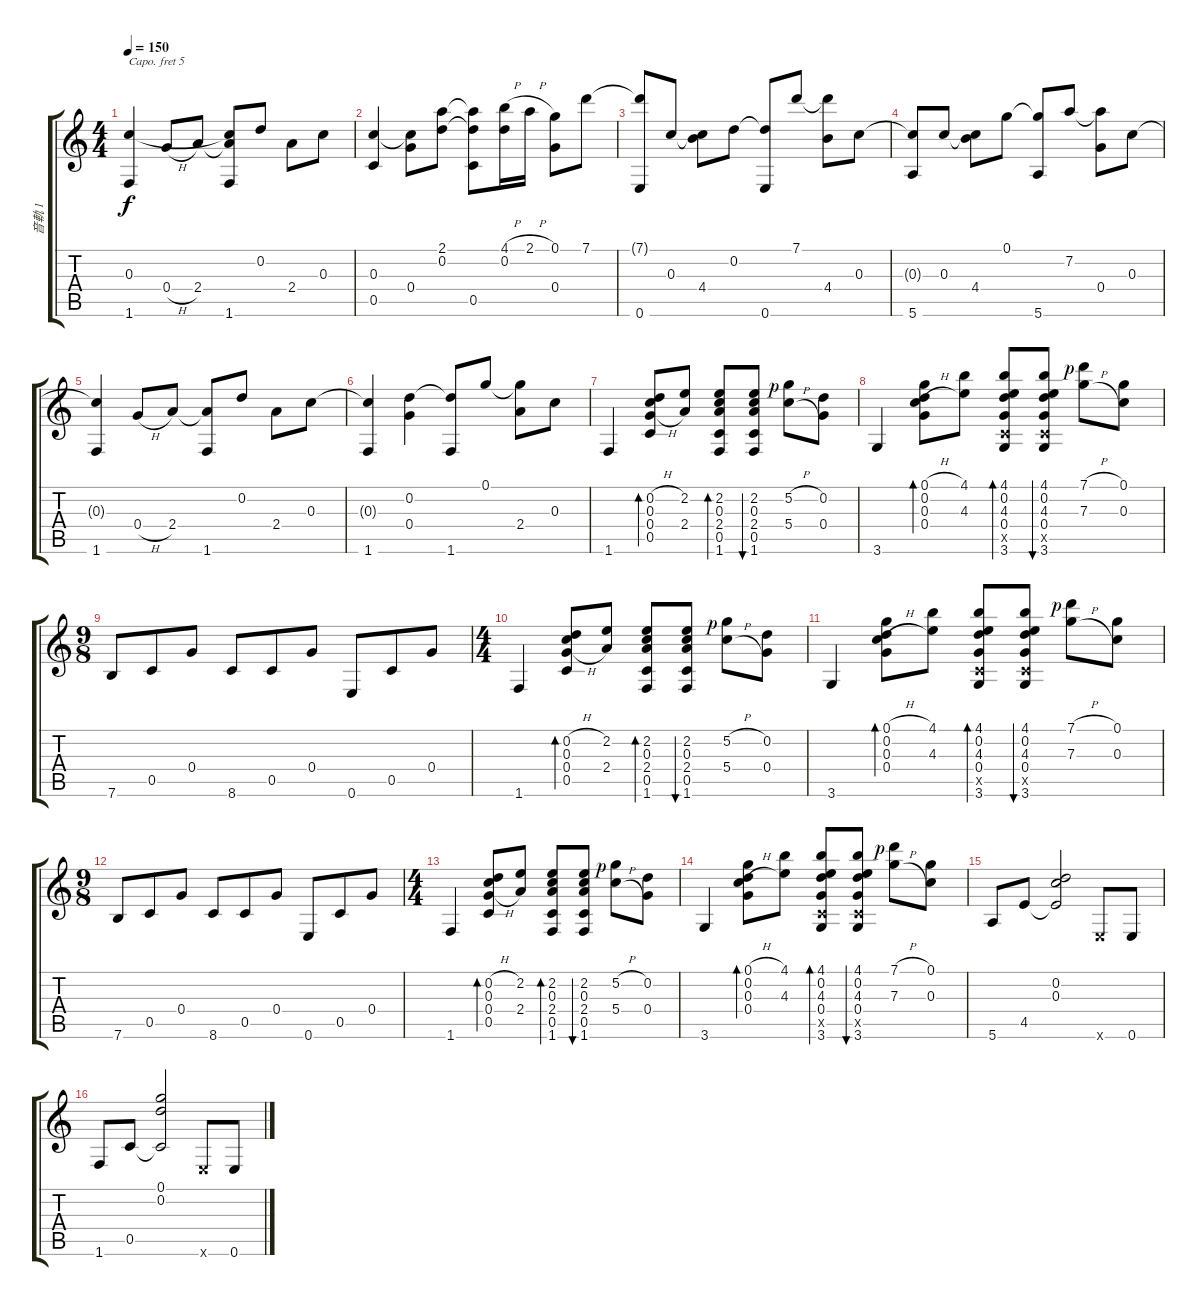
\track ("音軌 1" "音軌 1") {instrument acousticguitarsteel}
\staff {score tabs}
\capo 5
\tuning (D4 A3 G3 D3 G2 B1) {hide}
\ts (4 4)
\tempo 150
\clef g2
\ks c
(0.3{t} 1.6).4{dy f} 0.4{h}.8 2.4.8 (0.3{t} 2.4{t} 1.6).8 0.2.8 2.4.8 0.3.8 |
(0.3 0.5).4 (0.3{t} 0.4).8 (2.1 0.2).8 (2.1{t} 0.2{t} 0.5).8 (4.1{h} 0.2).16 2.1{h}.16 (0.1 0.4).8 7.1.8 |
(7.1{t} 0.6).8 0.3.8 (0.3{t} 4.4).8 0.2.8 (0.2{t} 0.6).8 7.1.8 (7.1{t} 4.4).8 0.3.8 |
(0.3{t} 5.6).8 0.3.8 (0.3{t} 4.4).8 0.1.8 (0.1{t} 5.6).8 7.2.8 (7.2{t} 0.4).8 0.3.8 |
(0.3{t} 1.6).4 0.4{h}.8 2.4.8 (2.4{t} 1.6).8 0.2.8 2.4.8 0.3.8 |
(0.3{t} 1.6).4 (0.2 0.4).4 (0.2{t} 1.6).8 0.1.8 (0.1{t} 2.4).8 0.3.8 |
1.6.4 (0.2{h} 0.3 0.4{h} 0.5).8{bd 60} (2.2 2.4).8 (2.2 0.3 2.4 0.5 1.6).8{bd 60} (2.2 0.3 2.4 0.5 1.6).8{bu 60} (5.2{h rf 1} 5.4{h}).8 (0.2 0.4).8 |
3.6.4 (0.1{h} 0.2 0.3{h} 0.4).8{bd 60} (4.1 4.3).8 (4.1 0.2 4.3 0.4 0.5{x} 3.6).8{bd 60} (4.1 0.2 4.3 0.4 0.5{x} 3.6).8{bu 60} (7.1{h rf 1} 7.3{h}).8 (0.1 0.3).8 |
\ts (9 8)
7.6.8 0.5.8 0.4.8 8.6.8 0.5.8 0.4.8 0.6.8 0.5.8 0.4.8 |
\ts (4 4)
1.6.4 (0.2{h} 0.3 0.4{h} 0.5).8{bd 60} (2.2 2.4).8 (2.2 0.3 2.4 0.5 1.6).8{bd 60} (2.2 0.3 2.4 0.5 1.6).8{bu 60} (5.2{h rf 1} 5.4{h}).8 (0.2 0.4).8 |
3.6.4 (0.1{h} 0.2 0.3{h} 0.4).8{bd 60} (4.1 4.3).8 (4.1 0.2 4.3 0.4 0.5{x} 3.6).8{bd 60} (4.1 0.2 4.3 0.4 0.5{x} 3.6).8{bu 60} (7.1{h rf 1} 7.3{h}).8 (0.1 0.3).8 |
\ts (9 8)
7.6.8 0.5.8 0.4.8 8.6.8 0.5.8 0.4.8 0.6.8 0.5.8 0.4.8 |
\ts (4 4)
1.6.4 (0.2{h} 0.3 0.4{h} 0.5).8{bd 60} (2.2 2.4).8 (2.2 0.3 2.4 0.5 1.6).8{bd 60} (2.2 0.3 2.4 0.5 1.6).8{bu 60} (5.2{h rf 1} 5.4{h}).8 (0.2 0.4).8 |
3.6.4 (0.1{h} 0.2 0.3{h} 0.4).8{bd 60} (4.1 4.3).8 (4.1 0.2 4.3 0.4 0.5{x} 3.6).8{bd 60} (4.1 0.2 4.3 0.4 0.5{x} 3.6).8{bu 60} (7.1{h rf 1} 7.3{h}).8 (0.1 0.3).8 |
5.6.8 4.5.8 (0.2 0.3 4.5{t}).2 0.6{x}.8 0.6.8 |
1.6.8 0.5.8 (0.1 0.2 0.5{t}).2 0.6{x}.8 0.6.8
